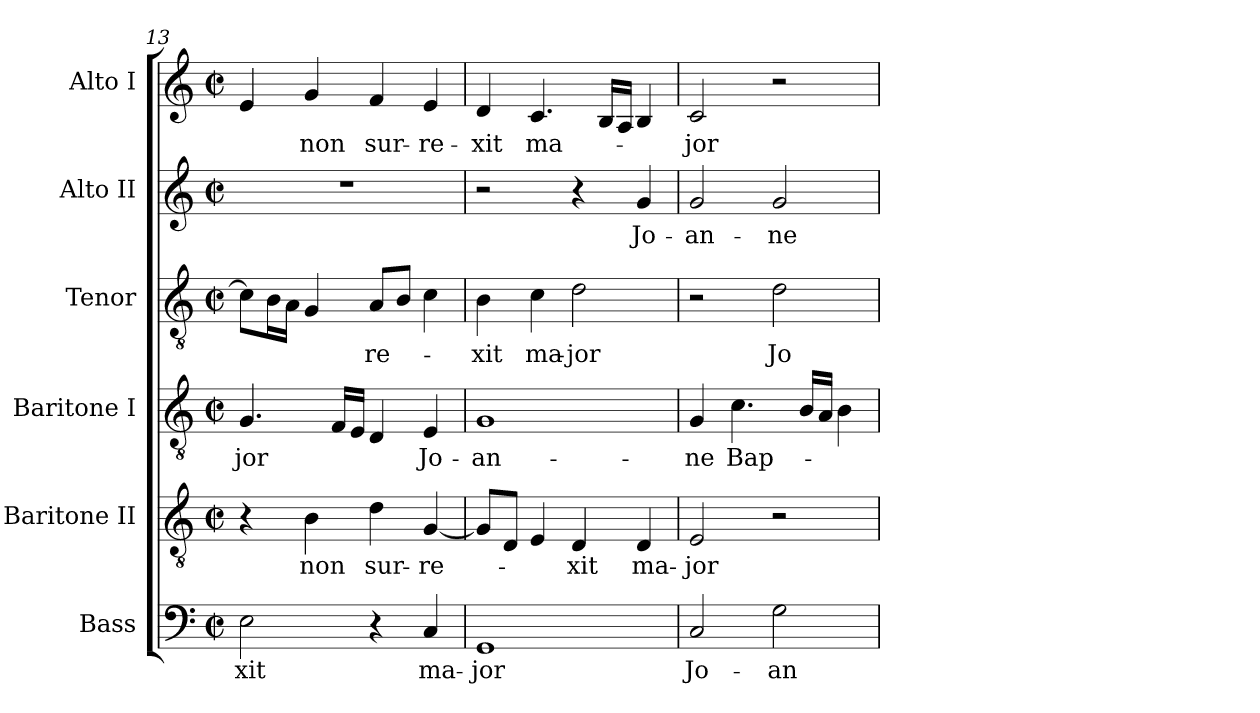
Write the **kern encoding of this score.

**kern	**text	**kern	**text	**kern	**text	**kern	**text	**kern	**text	**kern	**text
*part6	*part6	*part5	*part5	*part4	*part4	*part3	*part3	*part2	*part2	*part1	*part1
*staff6	*staff6	*staff5	*staff5	*staff4	*staff4	*staff3	*staff3	*staff2	*staff2	*staff1	*staff1
*I"Bass	*	*I"Baritone II	*	*I"Baritone I	*	*I"Tenor	*	*I"Alto II	*	*I"Alto I	*
*I'B.	*	*I'B.	*	*I'T.	*	*I'T.	*	*I'A.	*	*	*
*clefF4	*	*clefGv2	*	*clefGv2	*	*clefGv2	*	*clefG2	*	*clefG2	*
*	*	*	*	*ITrd7c12	*	*ITrd7c12	*	*	*	*	*
*k[]	*	*k[]	*	*k[]	*	*k[]	*	*k[]	*	*k[]	*
*C:	*	*C:	*	*C:	*	*C:	*	*C:	*	*C:	*
*M2/2	*	*M2/2	*	*M2/2	*	*M2/2	*	*M2/2	*	*M2/2	*
*met(c|)	*	*met(c|)	*	*met(c|)	*	*met(c|)	*	*met(c|)	*	*met(c|)	*
=13	=13	=13	=13	=13	=13	=13	=13	=13	=13	=13	=13
!	!LO:LY:b:color=#000000	!	!	!	!	!	!	!	!	!	!
!	!	!	!	!	!LO:LY:b:color=#000000	!	!	!	!	!	!
2Ei\	-xit	4r	.	4.GGi/	-jor	8Ci\L]	.	1r	.	4ei/	.
.	.	.	.	.	.	16BBi\L	.	.	.	.	.
.	.	.	.	.	.	16AAi\JJ	.	.	.	.	.
!	!	!	!LO:LY:b:color=#000000	!	!	!	!	!	!	!	!
!	!	!	!	!	!	!	!	!	!	!	!LO:LY:b:color=#000000
.	.	4Bi\	non	.	.	4GGi/	.	.	.	4gi/	non
.	.	.	.	16FFi/LL	.	.	.	.	.	.	.
.	.	.	.	16EEi/JJ	.	.	.	.	.	.	.
!	!	!	!LO:LY:b:color=#000000	!	!	!	!	!	!	!	!
!	!	!	!	!	!	!	!LO:LY:b:color=#000000	!	!	!	!
!	!	!	!	!	!	!	!	!	!	!	!LO:LY:b:color=#000000
4r	.	4di\	sur-	4DDi/	.	8AAi/L	-re-	.	.	4fi/	sur-
.	.	.	.	.	.	8BBi/J	.	.	.	.	.
!	!LO:LY:b:color=#000000	!	!	!	!	!	!	!	!	!	!
!	!	!	!LO:LY:b:color=#000000	!	!	!	!	!	!	!	!
!	!	!	!	!	!LO:LY:b:color=#000000	!	!	!	!	!	!
!	!	!	!	!	!	!	!	!	!	!	!LO:LY:b:color=#000000
4Ci/	ma-	[<4Gi/	-re-	4EEi/	Jo-	4Ci\	.	.	.	4ei/	-re-
=14	=14	=14	=14	=14	=14	=14	=14	=14	=14	=14	=14
!	!LO:LY:b:color=#000000	!	!	!	!	!	!	!	!	!	!
!	!	!	!	!	!LO:LY:b:color=#000000	!	!	!	!	!	!
!	!	!	!	!	!	!	!LO:LY:b:color=#000000	!	!	!	!
!	!	!	!	!	!	!	!	!	!	!	!LO:LY:b:color=#000000
1GGi	-jor	8Gi/L]	.	1GGi	-an-	4BBi\	-xit	2r	.	4di/	-xit
.	.	8Di/J	.	.	.	.	.	.	.	.	.
!	!	!	!	!	!	!	!LO:LY:b:color=#000000	!	!	!	!
!	!	!	!	!	!	!	!	!	!	!	!LO:LY:b:color=#000000
.	.	4Ei/	.	.	.	4Ci\	ma-	.	.	4.ci/	ma-
!	!	!	!LO:LY:b:color=#000000	!	!	!	!	!	!	!	!
!	!	!	!	!	!	!	!LO:LY:b:color=#000000	!	!	!	!
.	.	4Di/	-xit	.	.	2Di\	-jor	4r	.	.	.
.	.	.	.	.	.	.	.	.	.	16Bi/LL	.
.	.	.	.	.	.	.	.	.	.	16Ai/JJ	.
!	!	!	!LO:LY:b:color=#000000	!	!	!	!	!	!	!	!
!	!	!	!	!	!	!	!	!	!LO:LY:b:color=#000000	!	!
.	.	4Di/	ma-	.	.	.	.	4gi/	Jo-	4Bi/	.
=15	=15	=15	=15	=15	=15	=15	=15	=15	=15	=15	=15
!	!LO:LY:b:color=#000000	!	!	!	!	!	!	!	!	!	!
!	!	!	!LO:LY:b:color=#000000	!	!	!	!	!	!	!	!
!	!	!	!	!	!LO:LY:b:color=#000000	!	!	!	!	!	!
!	!	!	!	!	!	!	!	!	!LO:LY:b:color=#000000	!	!
!	!	!	!	!	!	!	!	!	!	!	!LO:LY:b:color=#000000
2Ci/	Jo-	2Ei/	-jor	4GGi/	-ne	2r	.	2gi/	-an-	2ci/	-jor
!	!	!	!	!	!LO:LY:b:color=#000000	!	!	!	!	!	!
.	.	.	.	4.Ci\	Bap-	.	.	.	.	.	.
!	!LO:LY:b:color=#000000	!	!	!	!	!	!	!	!	!	!
!	!	!	!	!	!	!	!LO:LY:b:color=#000000	!	!	!	!
!	!	!	!	!	!	!	!	!	!LO:LY:b:color=#000000	!	!
2Gi\	-an-	2r	.	.	.	2Di\	Jo-	2gi/	-ne	2r	.
.	.	.	.	16BBi/LL	.	.	.	.	.	.	.
.	.	.	.	16AAi/JJ	.	.	.	.	.	.	.
.	.	.	.	4BBi\	.	.	.	.	.	.	.
=	=	=	=	=	=	=	=	=	=	=	=
*-	*-	*-	*-	*-	*-	*-	*-	*-	*-	*-	*-
